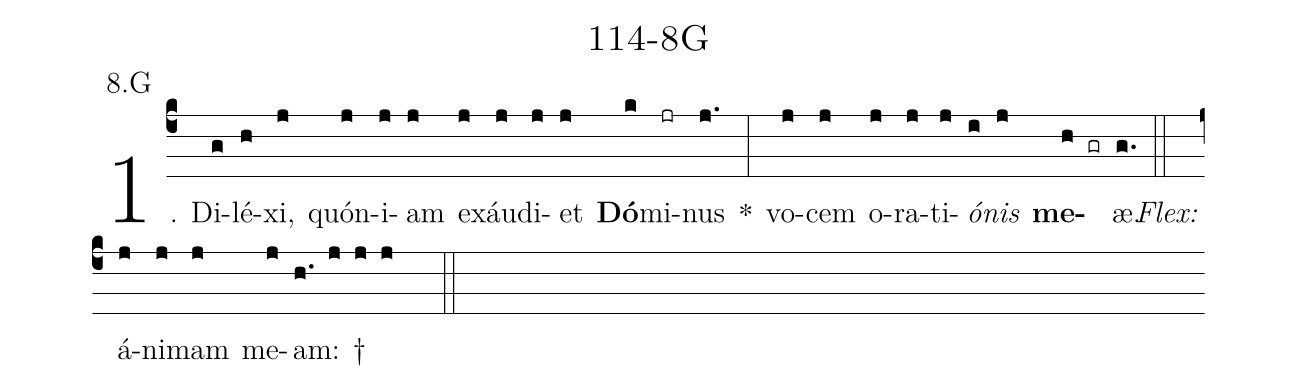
name: 114-8G;
annotation: 8.G;
%%
(c4)1. Di(g)lé(h)xi,(j) quón(j)i(j)am(j) ex(j)áu(j)di(j)et(j) <b>Dó</b>(k)mi(jr)nus(j.) *(:) vo(j)cem(j) o(j)ra(j)ti(j)<i>ó</i>(i)<i>nis</i>(j) <b>me</b>(h gr)æ.(g.) (::)
<i>Flex:</i>()  á(j)ni(j)mam(j) me(j)am: †(h. j j j  ::)
